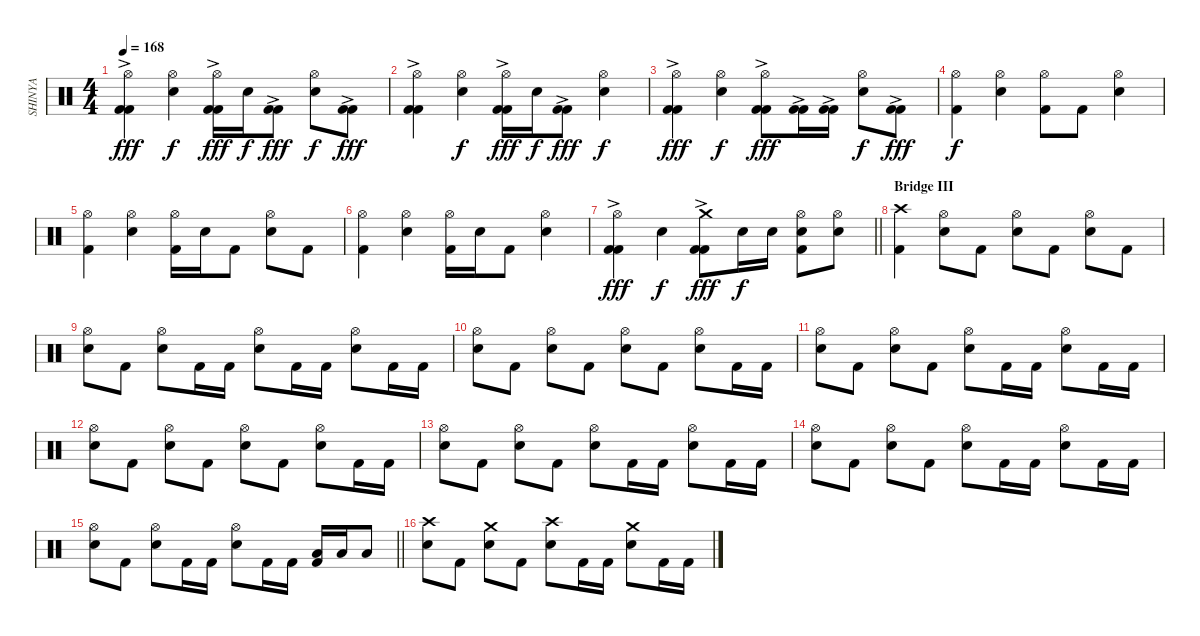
\track ("SHINYA" "SHINYA") {instrument percussion}
\staff {score}
\articulation defaults
\ts (4 4)
\tempo 168
\clef neutral
\ks c
("Hi-Hat (open)" "Kick (hit) 2"{ac} "Kick (hit) 2").4{dy fff} ("Hi-Hat (open)" "Snare (hit) 2").4{dy f} ("Hi-Hat (open)" "Kick (hit) 2"{ac} "Kick (hit) 2").16{dy fff} "Snare (hit) 2".16{dy f} ("Kick (hit) 2"{ac} "Kick (hit) 2").8{dy fff} ("Hi-Hat (open)" "Snare (hit) 2").8{dy f} ("Kick (hit) 2"{ac} "Kick (hit) 2").8{dy fff} |
("Hi-Hat (open)" "Kick (hit) 2"{ac} "Kick (hit) 2").4 ("Hi-Hat (open)" "Snare (hit) 2").4{dy f} ("Hi-Hat (open)" "Kick (hit) 2"{ac} "Kick (hit) 2").16{dy fff} "Snare (hit) 2".16{dy f} ("Kick (hit) 2"{ac} "Kick (hit) 2").8{dy fff} ("Hi-Hat (open)" "Snare (hit) 2").4{dy f} |
("Hi-Hat (open)" "Kick (hit) 2"{ac} "Kick (hit) 2").4{dy fff} ("Hi-Hat (open)" "Snare (hit) 2").4{dy f} ("Hi-Hat (open)" "Kick (hit) 2"{ac} "Kick (hit) 2").8{dy fff} ("Kick (hit) 2"{ac} "Kick (hit) 2").16 ("Kick (hit) 2"{ac} "Kick (hit) 2").16 ("Hi-Hat (open)" "Snare (hit) 2").8{dy f} ("Kick (hit) 2"{ac} "Kick (hit) 2").8{dy fff} |
("Hi-Hat (open)" "Kick (hit) 2").4{dy f} ("Hi-Hat (open)" "Snare (hit) 2").4 ("Hi-Hat (open)" "Kick (hit) 2").8 "Kick (hit) 2".8 ("Hi-Hat (open)" "Snare (hit) 2").4 |
("Hi-Hat (open)" "Kick (hit) 2").4 ("Hi-Hat (open)" "Snare (hit) 2").4 ("Hi-Hat (open)" "Kick (hit) 2").16 "Snare (hit) 2".16 "Kick (hit) 2".8 ("Hi-Hat (open)" "Snare (hit) 2").8 "Kick (hit) 2".8 |
("Hi-Hat (open)" "Kick (hit) 2").4 ("Hi-Hat (open)" "Snare (hit) 2").4 ("Hi-Hat (open)" "Kick (hit) 2").16 "Snare (hit) 2".16 "Kick (hit) 2".8 ("Hi-Hat (open)" "Snare (hit) 2").4 |
\barLineRight lightlight
("Hi-Hat (open)" "Kick (hit) 2"{ac} "Kick (hit) 2").4{dy fff} "Snare (hit) 2".4{dy f} ("Crash medium (hit)" "Kick (hit) 2"{ac} "Kick (hit) 2").8{dy fff} "Snare (hit) 2".16{dy f} "Snare (hit) 2".16 ("Hi-Hat (open)" "Snare (hit) 2" "Kick (hit) 2").8 ("Hi-Hat (open)" "Snare (hit) 2").8 |
\section ("" "Bridge III")
("Crash high (hit)" "Kick (hit) 2").4 ("Hi-Hat (open)" "Snare (hit) 2").8 "Kick (hit) 2".8 ("Hi-Hat (open)" "Snare (hit) 2").8 "Kick (hit) 2".8 ("Hi-Hat (open)" "Snare (hit) 2").8 "Kick (hit) 2".8 |
("Hi-Hat (open)" "Snare (hit) 2").8 "Kick (hit) 2".8 ("Hi-Hat (open)" "Snare (hit) 2").8 "Kick (hit) 2".16 "Kick (hit) 2".16 ("Hi-Hat (open)" "Snare (hit) 2").8 "Kick (hit) 2".16 "Kick (hit) 2".16 ("Hi-Hat (open)" "Snare (hit) 2").8 "Kick (hit) 2".16 "Kick (hit) 2".16 |
("Hi-Hat (open)" "Snare (hit) 2").8 "Kick (hit) 2".8 ("Hi-Hat (open)" "Snare (hit) 2").8 "Kick (hit) 2".8 ("Hi-Hat (open)" "Snare (hit) 2").8 "Kick (hit) 2".8 ("Hi-Hat (open)" "Snare (hit) 2").8 "Kick (hit) 2".16 "Kick (hit) 2".16 |
("Hi-Hat (open)" "Snare (hit) 2").8 "Kick (hit) 2".8 ("Hi-Hat (open)" "Snare (hit) 2").8 "Kick (hit) 2".8 ("Hi-Hat (open)" "Snare (hit) 2").8 "Kick (hit) 2".16 "Kick (hit) 2".16 ("Hi-Hat (open)" "Snare (hit) 2").8 "Kick (hit) 2".16 "Kick (hit) 2".16 |
("Hi-Hat (open)" "Snare (hit) 2").8 "Kick (hit) 2".8 ("Hi-Hat (open)" "Snare (hit) 2").8 "Kick (hit) 2".8 ("Hi-Hat (open)" "Snare (hit) 2").8 "Kick (hit) 2".8 ("Hi-Hat (open)" "Snare (hit) 2").8 "Kick (hit) 2".16 "Kick (hit) 2".16 |
("Hi-Hat (open)" "Snare (hit) 2").8 "Kick (hit) 2".8 ("Hi-Hat (open)" "Snare (hit) 2").8 "Kick (hit) 2".8 ("Hi-Hat (open)" "Snare (hit) 2").8 "Kick (hit) 2".16 "Kick (hit) 2".16 ("Hi-Hat (open)" "Snare (hit) 2").8 "Kick (hit) 2".16 "Kick (hit) 2".16 |
("Hi-Hat (open)" "Snare (hit) 2").8 "Kick (hit) 2".8 ("Hi-Hat (open)" "Snare (hit) 2").8 "Kick (hit) 2".8 ("Hi-Hat (open)" "Snare (hit) 2").8 "Kick (hit) 2".16 "Kick (hit) 2".16 ("Hi-Hat (open)" "Snare (hit) 2").8 "Kick (hit) 2".16 "Kick (hit) 2".16 |
\barLineRight lightlight
("Hi-Hat (open)" "Snare (hit) 2").8 "Kick (hit) 2".8 ("Hi-Hat (open)" "Snare (hit) 2").8 "Kick (hit) 2".16 "Kick (hit) 2".16 ("Hi-Hat (open)" "Snare (hit) 2").8 "Kick (hit) 2".16 "Kick (hit) 2".16 ("Low Tom (hit)" "Kick (hit) 2").16 "Low Tom (hit)".16 "Low Floor Tom (hit)".8 |
("Crash high (hit)" "Snare (hit) 2").8 "Kick (hit) 2".8 ("Crash medium (hit)" "Snare (hit) 2").8 "Kick (hit) 2".8 ("Crash high (hit)" "Snare (hit) 2").8 "Kick (hit) 2".16 "Kick (hit) 2".16 ("Crash medium (hit)" "Snare (hit) 2").8 "Kick (hit) 2".16 "Kick (hit) 2".16
